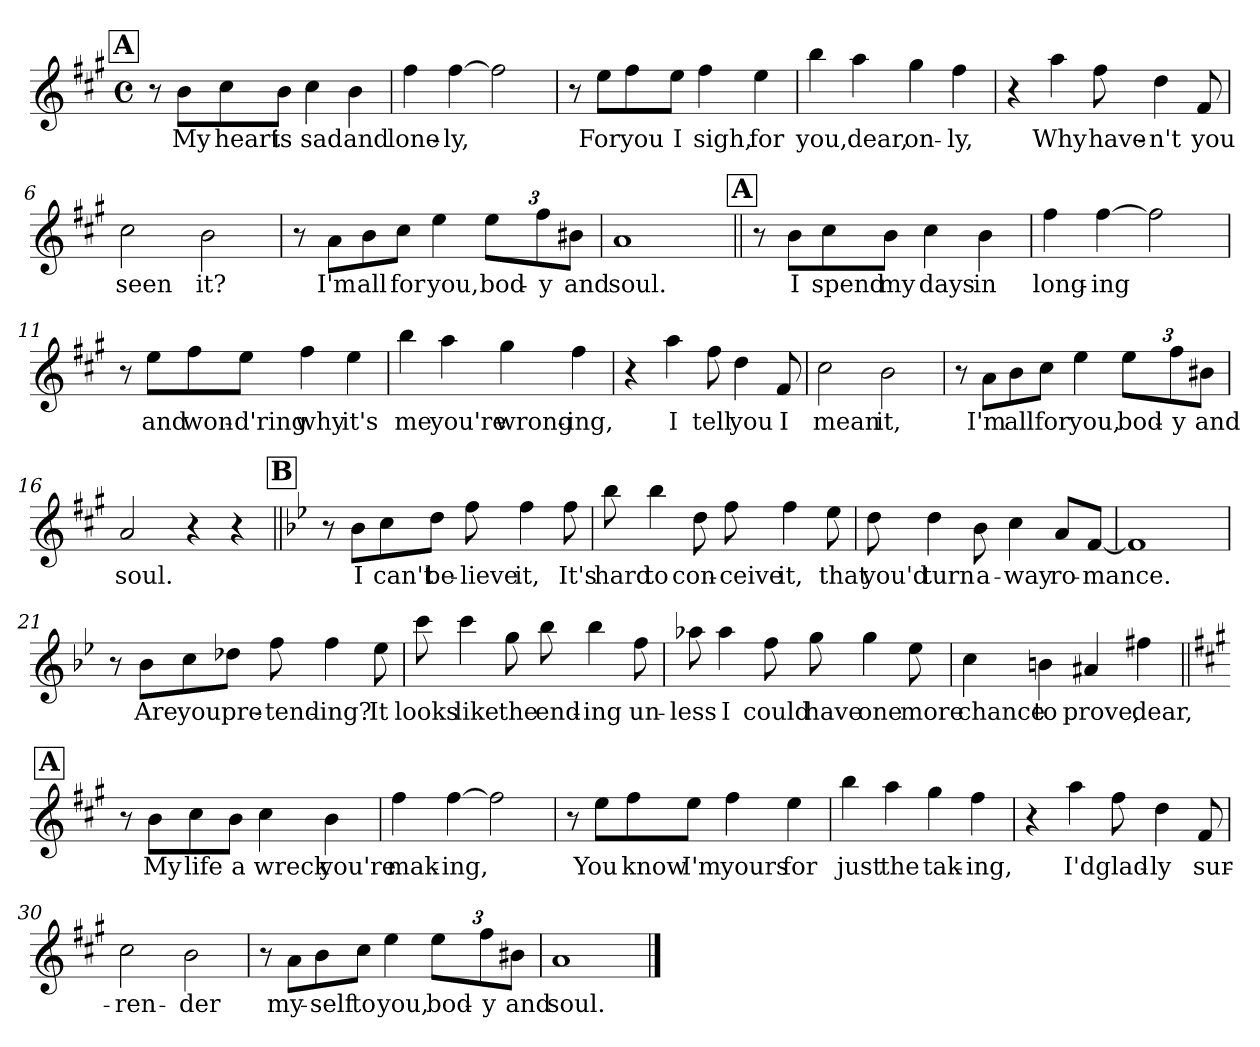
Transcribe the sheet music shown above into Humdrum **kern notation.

**kern	**text
*part1	*part1
*staff1	*staff1
*clefG2	*
*k[f#c#g#]	*
*A:	*
*M4/4	*
*met(c)	*
!!LO:REH:place=s1:a:t=A
=1	=1
8r	.
!	!LO:LY:b
8b\L	My
!	!LO:LY:b
8cc#\	heart
!	!LO:LY:b
8b\J	is
!	!LO:LY:b
4cc#\	sad
!	!LO:LY:b
4b\	and
=2	=2
!	!LO:LY:b
4ff#\	lone-
!	!LO:LY:b
[4ff#\	-ly,
2ff#\]	.
=3	=3
8r	.
!	!LO:LY:b
8ee\L	For
!	!LO:LY:b
8ff#\	you
!	!LO:LY:b
8ee\J	I
!	!LO:LY:b
4ff#\	sigh,
!	!LO:LY:b
4ee\	for
=4	=4
!	!LO:LY:b
4bb\	you,
!	!LO:LY:b
4aa\	dear,
!	!LO:LY:b
4gg#\	on-
!	!LO:LY:b
4ff#\	-ly,
!!LO:LB:g=z
=5	=5
4r	.
!	!LO:LY:b
4aa\	Why
!	!LO:LY:b
8ff#\	have-
!	!LO:LY:b
4dd\	-n't
!	!LO:LY:b
8f#/	you
=6	=6
!	!LO:LY:b
2cc#\	seen
!	!LO:LY:b
2b\	it?
=7	=7
8r	.
!	!LO:LY:b
8a\L	I'm
!	!LO:LY:b
8b\	all
!	!LO:LY:b
8cc#\J	for
!	!LO:LY:b
4ee\	you,
*Xbrackettup	*
!	!LO:LY:b
12ee\L	bod-
!	!LO:LY:b
12ff#\	-y
!	!LO:LY:b
12b#X\J	and
=8	=8
!	!LO:LY:b
1a	soul.
!!LO:LB:g=z
!!LO:REH:place=s1:a:t=A
=9||	=9||
8r	.
!	!LO:LY:b
8b\L	I
!	!LO:LY:b
8cc#\	spend
!	!LO:LY:b
8b\J	my
!	!LO:LY:b
4cc#\	days
!	!LO:LY:b
4b\	in
=10	=10
!	!LO:LY:b
4ff#\	long-
!	!LO:LY:b
[4ff#\	-ing
2ff#\]	.
=11	=11
8r	.
!	!LO:LY:b
8ee\L	and
!	!LO:LY:b
8ff#\	won-
!	!LO:LY:b
8ee\J	-d'ring
!	!LO:LY:b
4ff#\	why
!	!LO:LY:b
4ee\	it's
=12	=12
!	!LO:LY:b
4bb\	me
!	!LO:LY:b
4aa\	you're
!	!LO:LY:b
4gg#\	wrong-
!	!LO:LY:b
4ff#\	-ing,
!!LO:LB:g=z
=13	=13
4r	.
!	!LO:LY:b
4aa\	I
!	!LO:LY:b
8ff#\	tell
!	!LO:LY:b
4dd\	you
!	!LO:LY:b
8f#/	I
=14	=14
!	!LO:LY:b
2cc#\	mean
!	!LO:LY:b
2b\	it,
=15	=15
8r	.
!	!LO:LY:b
8a\L	I'm
!	!LO:LY:b
8b\	all
!	!LO:LY:b
8cc#\J	for
!	!LO:LY:b
4ee\	you,
!	!LO:LY:b
12ee\L	bod-
!	!LO:LY:b
12ff#\	-y
!	!LO:LY:b
12b#X\J	and
=16	=16
!	!LO:LY:b
2a/	soul.
4r	.
4r	.
!!LO:LB:g=z
!!LO:REH:place=s1:a:t=B
=17||	=17||
*k[b-e-]	*
*B-:	*
8r	.
!	!LO:LY:b
8b-\L	I
!	!LO:LY:b
8cc\	can't
!	!LO:LY:b
8dd\J	be-
!	!LO:LY:b
8ff\	-lieve
!	!LO:LY:b
4ff\	it,
!	!LO:LY:b
8ff\	It's
=18	=18
!	!LO:LY:b
8bb-\	hard
!	!LO:LY:b
4bb-\	to
!	!LO:LY:b
8dd\	con-
!	!LO:LY:b
8ff\	-ceive
!	!LO:LY:b
4ff\	it,
!	!LO:LY:b
8ee-\	that
=19	=19
!	!LO:LY:b
8dd\	you'd
!	!LO:LY:b
4dd\	turn
!	!LO:LY:b
8b-\	a-
!	!LO:LY:b
4cc\	-way
!	!LO:LY:b
8a/L	ro-
!	!LO:LY:b
[8f/J	-mance.
=20	=20
1f]	.
!!LO:LB:g=z
=21	=21
8r	.
!	!LO:LY:b
8b-\L	Are
!	!LO:LY:b
8cc\	you
!	!LO:LY:b
8dd-\J	pre-
!	!LO:LY:b
8ff\	-tend-
!	!LO:LY:b
4ff\	-ing?
!	!LO:LY:b
8ee-\	It
=22	=22
!	!LO:LY:b
8ccc\	looks
!	!LO:LY:b
4ccc\	like
!	!LO:LY:b
8gg\	the
!	!LO:LY:b
8bb-\	end-
!	!LO:LY:b
4bb-\	-ing
!	!LO:LY:b
8ff\	un-
=23	=23
!	!LO:LY:b
8aa-\	-less
!	!LO:LY:b
4aa-\	I
!	!LO:LY:b
8ff\	could
!	!LO:LY:b
8gg\	have
!	!LO:LY:b
4gg\	one
!	!LO:LY:b
8ee-\	more
=24	=24
!	!LO:LY:b
4cc\	chance
!	!LO:LY:b
4bn\	to
!	!LO:LY:b
4a#X/	prove,
!	!LO:LY:b
4ff#X\	dear,
!!LO:LB:g=z
!!LO:REH:place=s1:a:t=A
=25||	=25||
*k[f#c#g#]	*
*A:	*
8r	.
!	!LO:LY:b
8b\L	My
!	!LO:LY:b
8cc#\	life
!	!LO:LY:b
8b\J	a
!	!LO:LY:b
4cc#\	wreck
!	!LO:LY:b
4b\	you're
=26	=26
!	!LO:LY:b
4ff#\	mak-
!	!LO:LY:b
[4ff#\	-ing,
2ff#\]	.
=27	=27
8r	.
!	!LO:LY:b
8ee\L	You
!	!LO:LY:b
8ff#\	know
!	!LO:LY:b
8ee\J	I'm
!	!LO:LY:b
4ff#\	yours
!	!LO:LY:b
4ee\	for
=28	=28
!	!LO:LY:b
4bb\	just
!	!LO:LY:b
4aa\	the
!	!LO:LY:b
4gg#\	tak-
!	!LO:LY:b
4ff#\	-ing,
!!LO:LB:g=z
=29	=29
4r	.
!	!LO:LY:b
4aa\	I'd
!	!LO:LY:b
8ff#\	glad-
!	!LO:LY:b
4dd\	-ly
!	!LO:LY:b
8f#/	sur-
=30	=30
!	!LO:LY:b
2cc#\	-ren-
!	!LO:LY:b
2b\	-der
=31	=31
8r	.
!	!LO:LY:b
8a\L	my-
!	!LO:LY:b
8b\	-self
!	!LO:LY:b
8cc#\J	to
!	!LO:LY:b
4ee\	you,
!	!LO:LY:b
12ee\L	bod-
!	!LO:LY:b
12ff#\	-y
!	!LO:LY:b
12b#X\J	and
=32	=32
!	!LO:LY:b
1a	soul.
==	==
*-	*-
